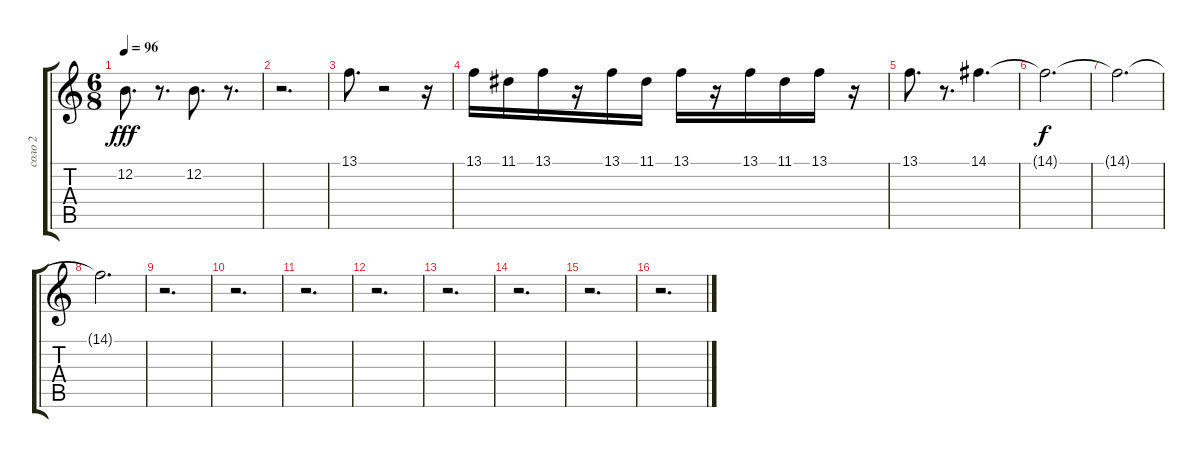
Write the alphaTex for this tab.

\track ("соло 2" "соло 2") {instrument synthstrings2}
\staff {score tabs}
\tuning (E4 B3 G3 D3 A2 E2) {hide}
\ts (6 8)
\tempo 96
\clef g2
\ks c
12.2.8{d dy fff} r.8{d} 12.2.8{d} r.8{d} |
r.2{d} |
13.1.8{d} r.2 r.16 |
13.1.16 11.1.16 13.1.16 r.16 13.1.16 11.1.16 13.1.16 r.16 13.1.16 11.1.16 13.1.16 r.16 |
13.1.8{d} r.8{d} 14.1.4{d} |
14.1{t}.2{d dy f} |
14.1{t}.2{d} |
14.1{t}.2{d} |
r.2{d} |
r.2{d} |
r.2{d} |
r.2{d} |
r.2{d} |
r.2{d} |
r.2{d} |
r.2{d}
